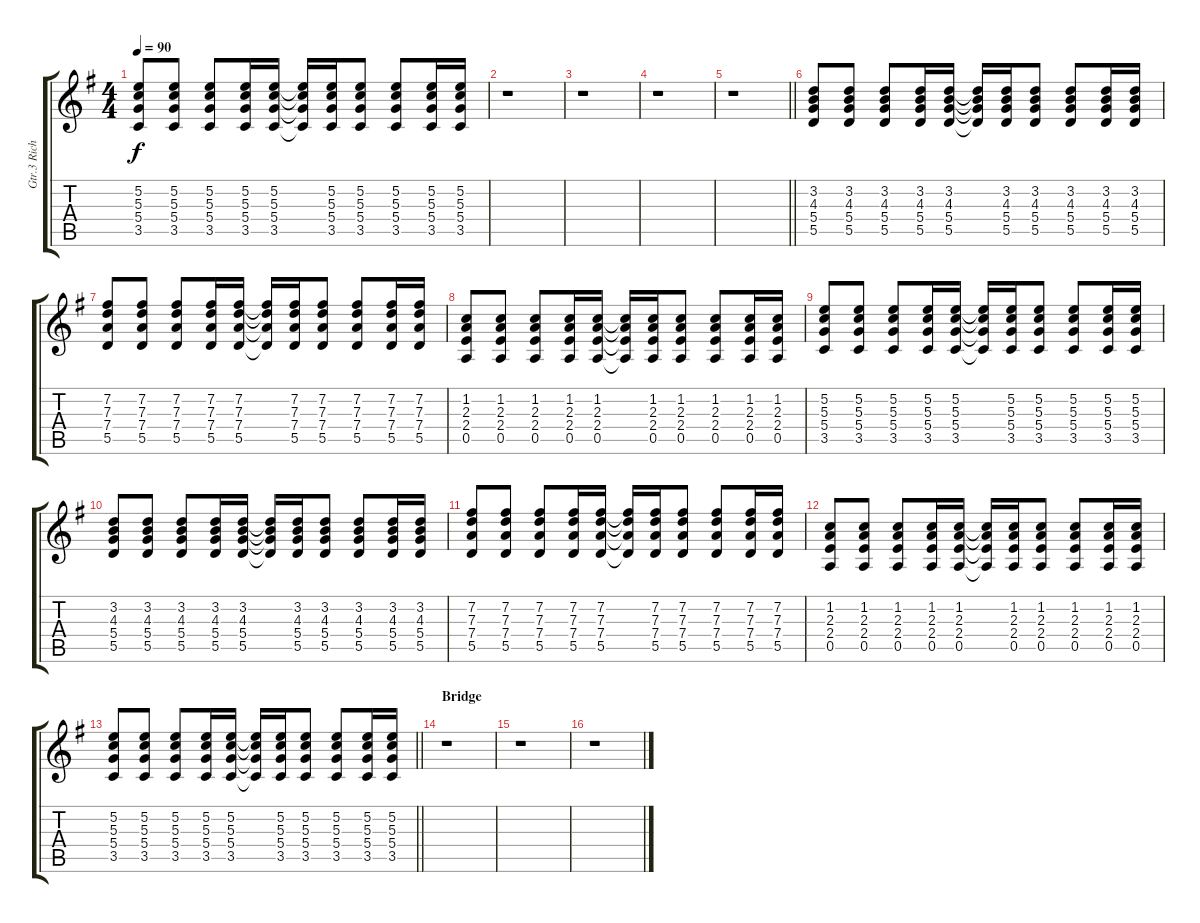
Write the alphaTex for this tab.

\track ("Gtr.3 Richie Acoustic" "Gtr.3 Rich") {instrument acousticguitarsteel}
\staff {score tabs}
\tuning (E4 B3 G3 D3 A2 E2) {hide}
\ts (4 4)
\tempo 90
\clef g2
\ks g
(5.2 5.3 5.4 3.5).8{dy f} (5.2 5.3 5.4 3.5).8 (5.2 5.3 5.4 3.5).8 (5.2 5.3 5.4 3.5).16 (5.2 5.3 5.4 3.5).16 (5.2{t} 5.3{t} 5.4{t} 3.5{t}).16 (5.2 5.3 5.4 3.5).16 (5.2 5.3 5.4 3.5).8 (5.2 5.3 5.4 3.5).8 (5.2 5.3 5.4 3.5).16 (5.2 5.3 5.4 3.5).16 |
r.1 |
r.1 |
r.1 |
\barLineRight lightlight
r.1 |
(3.2 4.3 5.4 5.5).8 (3.2 4.3 5.4 5.5).8 (3.2 4.3 5.4 5.5).8 (3.2 4.3 5.4 5.5).16 (3.2 4.3 5.4 5.5).16 (3.2{t} 4.3{t} 5.4{t} 5.5{t}).16 (3.2 4.3 5.4 5.5).16 (3.2 4.3 5.4 5.5).8 (3.2 4.3 5.4 5.5).8 (3.2 4.3 5.4 5.5).16 (3.2 4.3 5.4 5.5).16 |
(7.2 7.3 7.4 5.5).8 (7.2 7.3 7.4 5.5).8 (7.2 7.3 7.4 5.5).8 (7.2 7.3 7.4 5.5).16 (7.2 7.3 7.4 5.5).16 (7.2{t} 7.3{t} 7.4{t} 5.5{t}).16 (7.2 7.3 7.4 5.5).16 (7.2 7.3 7.4 5.5).8 (7.2 7.3 7.4 5.5).8 (7.2 7.3 7.4 5.5).16 (7.2 7.3 7.4 5.5).16 |
(1.2 2.3 2.4 0.5).8 (1.2 2.3 2.4 0.5).8 (1.2 2.3 2.4 0.5).8 (1.2 2.3 2.4 0.5).16 (1.2 2.3 2.4 0.5).16 (1.2{t} 2.3{t} 2.4{t} 0.5{t}).16 (1.2 2.3 2.4 0.5).16 (1.2 2.3 2.4 0.5).8 (1.2 2.3 2.4 0.5).8 (1.2 2.3 2.4 0.5).16 (1.2 2.3 2.4 0.5).16 |
(5.2 5.3 5.4 3.5).8 (5.2 5.3 5.4 3.5).8 (5.2 5.3 5.4 3.5).8 (5.2 5.3 5.4 3.5).16 (5.2 5.3 5.4 3.5).16 (5.2{t} 5.3{t} 5.4{t} 3.5{t}).16 (5.2 5.3 5.4 3.5).16 (5.2 5.3 5.4 3.5).8 (5.2 5.3 5.4 3.5).8 (5.2 5.3 5.4 3.5).16 (5.2 5.3 5.4 3.5).16 |
(3.2 4.3 5.4 5.5).8 (3.2 4.3 5.4 5.5).8 (3.2 4.3 5.4 5.5).8 (3.2 4.3 5.4 5.5).16 (3.2 4.3 5.4 5.5).16 (3.2{t} 4.3{t} 5.4{t} 5.5{t}).16 (3.2 4.3 5.4 5.5).16 (3.2 4.3 5.4 5.5).8 (3.2 4.3 5.4 5.5).8 (3.2 4.3 5.4 5.5).16 (3.2 4.3 5.4 5.5).16 |
(7.2 7.3 7.4 5.5).8 (7.2 7.3 7.4 5.5).8 (7.2 7.3 7.4 5.5).8 (7.2 7.3 7.4 5.5).16 (7.2 7.3 7.4 5.5).16 (7.2{t} 7.3{t} 7.4{t} 5.5{t}).16 (7.2 7.3 7.4 5.5).16 (7.2 7.3 7.4 5.5).8 (7.2 7.3 7.4 5.5).8 (7.2 7.3 7.4 5.5).16 (7.2 7.3 7.4 5.5).16 |
(1.2 2.3 2.4 0.5).8 (1.2 2.3 2.4 0.5).8 (1.2 2.3 2.4 0.5).8 (1.2 2.3 2.4 0.5).16 (1.2 2.3 2.4 0.5).16 (1.2{t} 2.3{t} 2.4{t} 0.5{t}).16 (1.2 2.3 2.4 0.5).16 (1.2 2.3 2.4 0.5).8 (1.2 2.3 2.4 0.5).8 (1.2 2.3 2.4 0.5).16 (1.2 2.3 2.4 0.5).16 |
\barLineRight lightlight
(5.2 5.3 5.4 3.5).8 (5.2 5.3 5.4 3.5).8 (5.2 5.3 5.4 3.5).8 (5.2 5.3 5.4 3.5).16 (5.2 5.3 5.4 3.5).16 (5.2{t} 5.3{t} 5.4{t} 3.5{t}).16 (5.2 5.3 5.4 3.5).16 (5.2 5.3 5.4 3.5).8 (5.2 5.3 5.4 3.5).8 (5.2 5.3 5.4 3.5).16 (5.2 5.3 5.4 3.5).16 |
\section ("" "Bridge")
r.1 |
r.1 |
r.1
